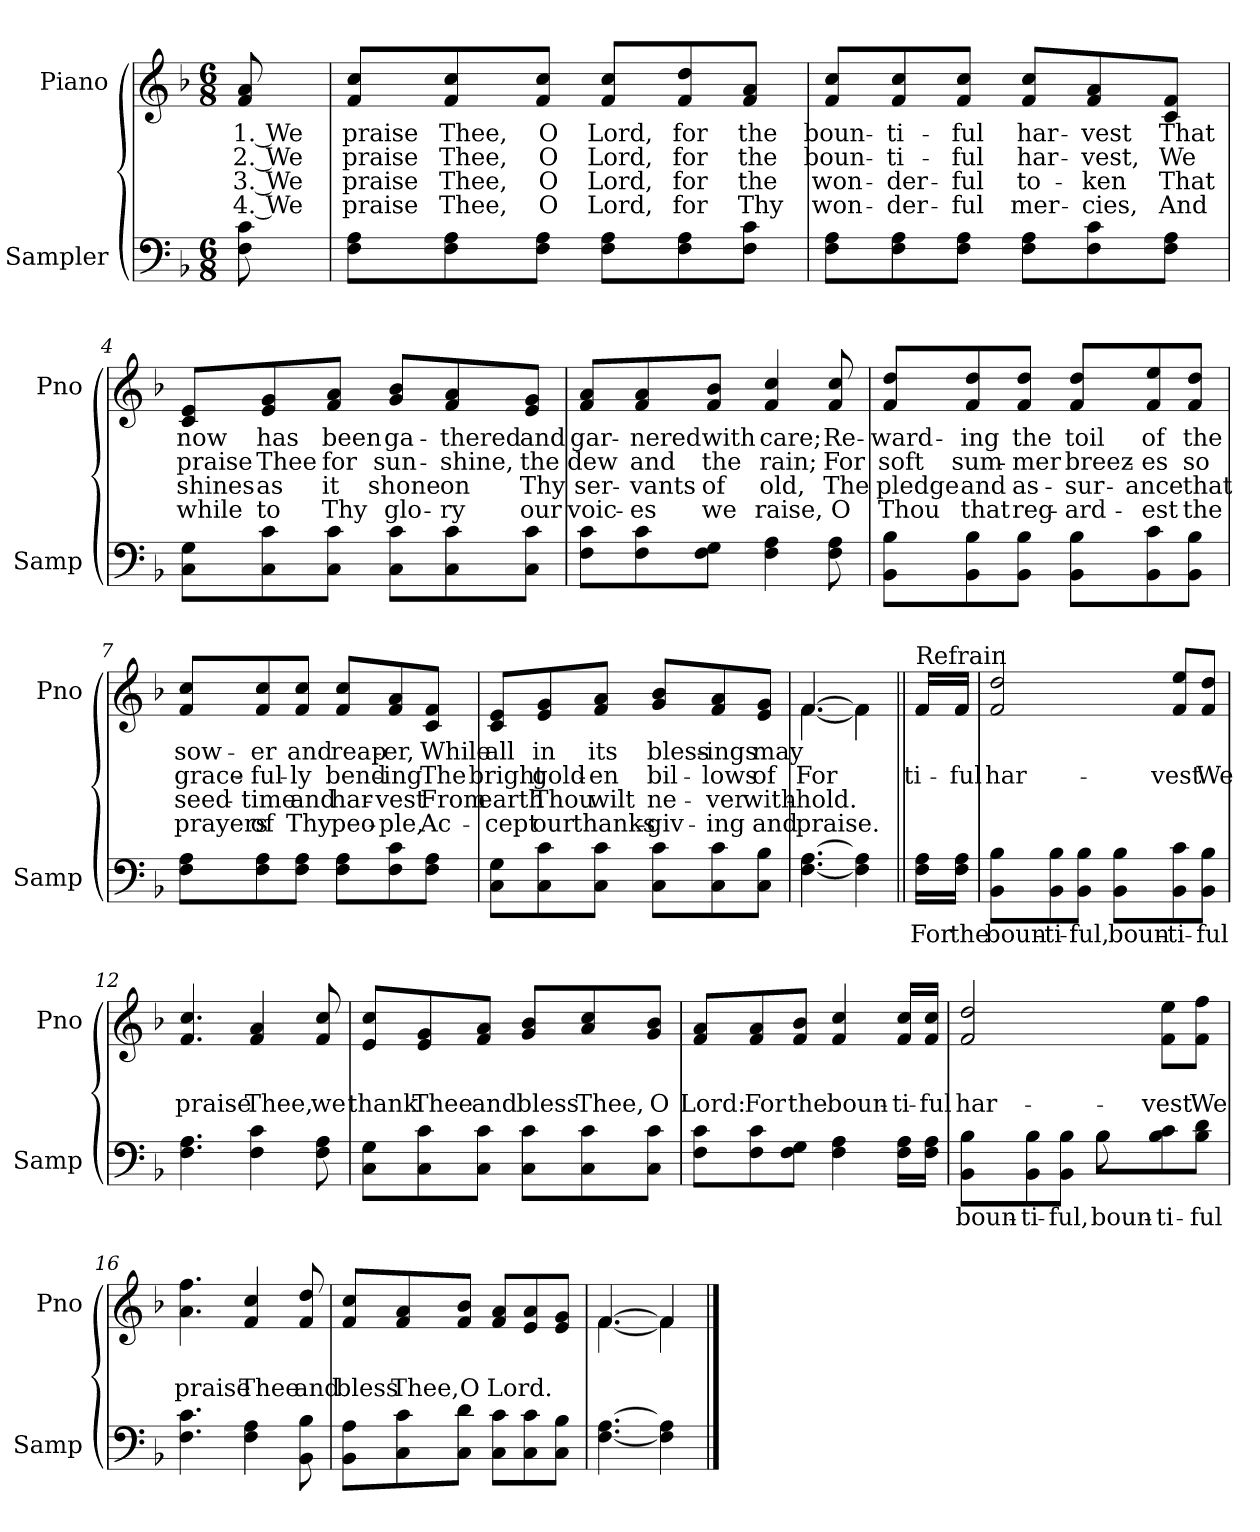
**kern	**text	**kern	**text	**text	**text	**text
*part2	*part2	*part1	*part1	*part1	*part1	*part1
*staff2	*staff2	*staff1	*staff1	*staff1	*staff1	*staff1
*I"Sampler	*	*I"Piano	*	*	*	*
*I'Samp	*	*I'Pno	*	*	*	*
*clefF4	*	*clefG2	*	*	*	*
*k[b-]	*	*k[b-]	*	*	*	*
*F:	*	*F:	*	*	*	*
*M6/8	*	*M6/8	*	*	*	*
=1	=1	=1	=1	=1	=1	=1
8F 8c	.	8f 8a	1. We	2. We	3. We	4. We
=2	=2	=2	=2	=2	=2	=2
8F\ 8A\L	.	8f/ 8cc/L	praise	praise	praise	praise
8F\ 8A\	.	8f/ 8cc/	Thee,	Thee,	Thee,	Thee,
8F\ 8A\J	.	8f/ 8cc/J	O	O	O	O
8F\ 8A\L	.	8f/ 8cc/L	Lord,	Lord,	Lord,	Lord,
8F\ 8A\	.	8f/ 8dd/	for	for	for	for
8F\ 8c\J	.	8f/ 8a/J	the	the	the	Thy
=3	=3	=3	=3	=3	=3	=3
8F\ 8A\L	.	8f/ 8cc/L	boun-	boun-	won-	won-
8F\ 8A\	.	8f/ 8cc/	-ti-	-ti-	-der-	-der-
8F\ 8A\J	.	8f/ 8cc/J	-ful	-ful	-ful	-ful
8F\ 8A\L	.	8f/ 8cc/L	har-	har-	to-	mer-
8F\ 8c\	.	8f/ 8a/	-vest	-vest,	-ken	-cies,
8F\ 8A\J	.	8c/ 8f/J	That	We	That	And
=4	=4	=4	=4	=4	=4	=4
8C\ 8G\L	.	8c/ 8e/L	now	praise	shines	while
8C\ 8c\	.	8e/ 8g/	has	Thee	as	to
8C\ 8c\J	.	8f/ 8a/J	been	for	it	Thy
8C\ 8c\L	.	8g/ 8b-/L	ga-	sun-	shone	glo-
8C\ 8c\	.	8f/ 8a/	-thered	-shine,	on	-ry
8C\ 8c\J	.	8e/ 8g/J	and	the	Thy	our
=5	=5	=5	=5	=5	=5	=5
8F\ 8c\L	.	8f/ 8a/L	gar-	dew	ser-	voic-
8F\ 8c\	.	8f/ 8a/	-nered	and	-vants	-es
8F\ 8G\J	.	8f/ 8b-/J	with	the	of	we
4F 4A	.	4f 4cc	care;	rain;	old,	raise,
8F 8A	.	8f 8cc	Re-	For	The	O
=6	=6	=6	=6	=6	=6	=6
8BB-\ 8B-\L	.	8f/ 8dd/L	-ward-	soft	pledge	Thou
8BB-\ 8B-\	.	8f/ 8dd/	-ing	sum-	and	that
8BB-\ 8B-\J	.	8f/ 8dd/J	the	-mer	as-	reg-
8BB-\ 8B-\L	.	8f/ 8dd/L	toil	breez-	-sur-	-ard-
8BB-\ 8c\	.	8f/ 8ee/	of	-es	-ance	-est
8BB-\ 8B-\J	.	8f/ 8dd/J	the	so	that	the
=7	=7	=7	=7	=7	=7	=7
8F\ 8A\L	.	8f/ 8cc/L	sow-	grace-	seed-	prayers
8F\ 8A\	.	8f/ 8cc/	-er	-ful-	-time	of
8F\ 8A\J	.	8f/ 8cc/J	and	-ly	and	Thy
8F\ 8A\L	.	8f/ 8cc/L	reap-	bend-	har-	peo-
8F\ 8c\	.	8f/ 8a/	-er,	-ing	-vest	-ple,
8F\ 8A\J	.	8c/ 8f/J	While	The	From	Ac-
=8	=8	=8	=8	=8	=8	=8
8C\ 8G\L	.	8c/ 8e/L	all	bright	earth	-cept
8C\ 8c\	.	8e/ 8g/	in	gold-	Thou	our
8C\ 8c\J	.	8f/ 8a/J	its	-en	wilt	thanks-
8C\ 8c\L	.	8g/ 8b-/L	bless-	bil-	ne-	-giv-
8C\ 8c\	.	8f/ 8a/	-ings	-lows	-ver	-ing
8C\ 8B-\J	.	8e/ 8g/J	may	of	with-	and
=9	=9	=9	=9	=9	=9	=9
*	*	*^	*	*	*	*
[4.F [4.A	.	[4.f/	[4.f	.	For	-hold.	praise.
4F] 4A]	.	4f\]	4f]	.	.	.	.
=10||	=10||	=10||	=10||	=10||	=10||	=10||	=10||
!	!	!LO:TX:t=Refrain	!	!	!	!	!
16F\ 16A\LL	For	16f/LL	16f/LL	.	-ti-	.	.
16F\ 16A\JJ	the	16f/JJ	16f/JJ	.	-ful	.	.
*	*	*v	*v	*	*	*	*
=11	=11	=11	=11	=11	=11	=11
8BB-\ 8B-\L	boun-	2f 2dd	.	har-	.	.
8BB-\ 8B-\	-ti-	.	.	.	.	.
8BB-\ 8B-\J	-ful,	.	.	.	.	.
8BB-\ 8B-\L	boun-	.	.	.	.	.
8BB-\ 8c\	-ti-	8f/ 8ee/L	.	-vest	.	.
8BB-\ 8B-\J	-ful	8f/ 8dd/J	.	We	.	.
=12	=12	=12	=12	=12	=12	=12
4.F 4.A	.	4.f 4.cc	.	praise	.	.
4F 4c	.	4f 4a	.	Thee,	.	.
8F 8A	.	8f 8cc	.	we	.	.
=13	=13	=13	=13	=13	=13	=13
8C\ 8G\L	.	8e/ 8cc/L	.	thank	.	.
8C\ 8c\	.	8e/ 8g/	.	Thee	.	.
8C\ 8c\J	.	8f/ 8a/J	.	and	.	.
8C\ 8c\L	.	8g/ 8b-/L	.	bless	.	.
8C\ 8c\	.	8a/ 8cc/	.	Thee,	.	.
8C\ 8c\J	.	8g/ 8b-/J	.	O	.	.
=14	=14	=14	=14	=14	=14	=14
8F\ 8c\L	.	8f/ 8a/L	.	Lord:	.	.
8F\ 8c\	.	8f/ 8a/	.	For	.	.
8F\ 8G\J	.	8f/ 8b-/J	.	the	.	.
4F 4A	.	4f 4cc	.	boun-	.	.
16F\ 16A\LL	.	16f/ 16cc/LL	.	-ti-	.	.
16F\ 16A\JJ	.	16f/ 16cc/JJ	.	-ful	.	.
=15	=15	=15	=15	=15	=15	=15
*^	*	*	*	*	*	*
8BB-\ 8B-\L	4.ryy	boun-	2f 2dd	.	har-	.	.
8BB-\ 8B-\	.	-ti-	.	.	.	.	.
8BB-\ 8B-\J	.	-ful,	.	.	.	.	.
8B-\L	8B-	boun-	.	.	.	.	.
8B-\ 8c\	4ryy	-ti-	8f\ 8ee\L	.	-vest	.	.
8B-\ 8d\J	.	-ful	8f\ 8ff\J	.	We	.	.
*v	*v	*	*	*	*	*	*
=16	=16	=16	=16	=16	=16	=16
4.F 4.c	.	4.a 4.ff	.	praise	.	.
4F 4A	.	4f 4cc	.	Thee	.	.
8BB- 8B-	.	8f 8dd	.	and	.	.
=17	=17	=17	=17	=17	=17	=17
8BB-\ 8A\L	.	8f/ 8cc/L	.	bless	.	.
8C\ 8c\	.	8f/ 8a/	.	Thee,	.	.
8C\ 8d\J	.	8f/ 8b-/J	.	O	.	.
8C\ 8c\L	.	8f/ 8a/L	.	Lord.	.	.
8C\ 8c\	.	8e/ 8a/	.	.	.	.
8C\ 8B-\J	.	8e/ 8g/J	.	.	.	.
=18	=18	=18	=18	=18	=18	=18
*	*	*^	*	*	*	*
[4.F\ [4.A\	.	[4.f/	[4.f	.	.	.	.
4F] 4A]	.	4f/]	4f]	.	.	.	.
*	*	*v	*v	*	*	*	*
==	==	==	==	==	==	==
*-	*-	*-	*-	*-	*-	*-
